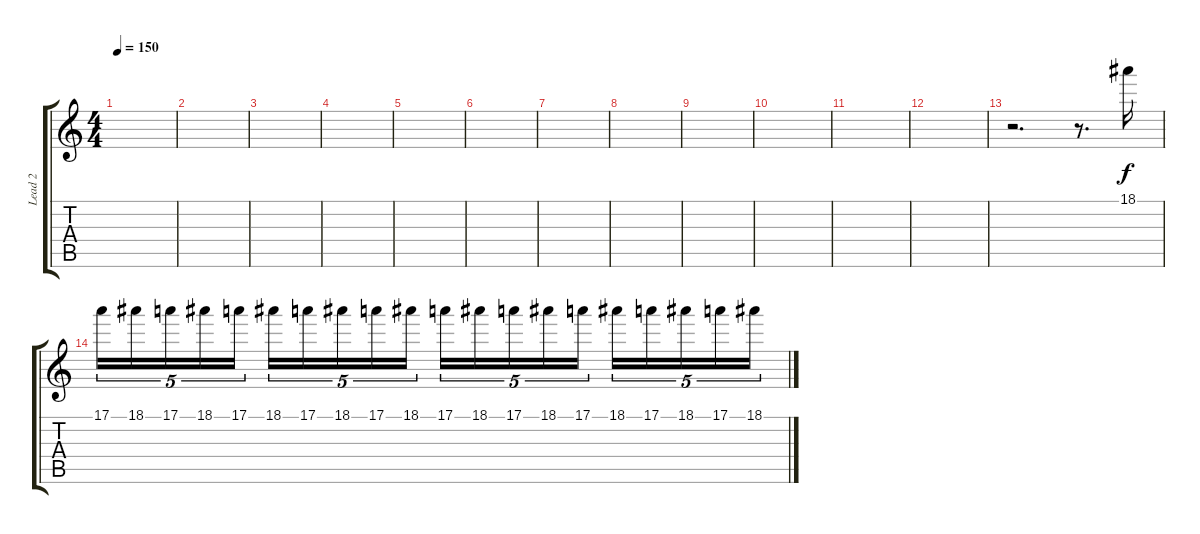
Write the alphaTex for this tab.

\track ("Lead 2" "Lead 2") {instrument distortionguitar}
\staff {score tabs}
\tuning (E4 B3 G3 D3 A2 E2) {hide}
\ts (4 4)
\tempo 150
\clef g2
\ks c
|
|
|
|
|
|
|
|
|
|
|
|
r.2{d} r.8{d} 18.1.16 |
17.1.16{tu (5 4)} 18.1.16{tu (5 4)} 17.1.16{tu (5 4)} 18.1.16{tu (5 4)} 17.1.16{tu (5 4)} 18.1.16{tu (5 4)} 17.1.16{tu (5 4)} 18.1.16{tu (5 4)} 17.1.16{tu (5 4)} 18.1.16{tu (5 4)} 17.1.16{tu (5 4)} 18.1.16{tu (5 4)} 17.1.16{tu (5 4)} 18.1.16{tu (5 4)} 17.1.16{tu (5 4)} 18.1.16{tu (5 4)} 17.1.16{tu (5 4)} 18.1.16{tu (5 4)} 17.1.16{tu (5 4)} 18.1.16{tu (5 4)}
